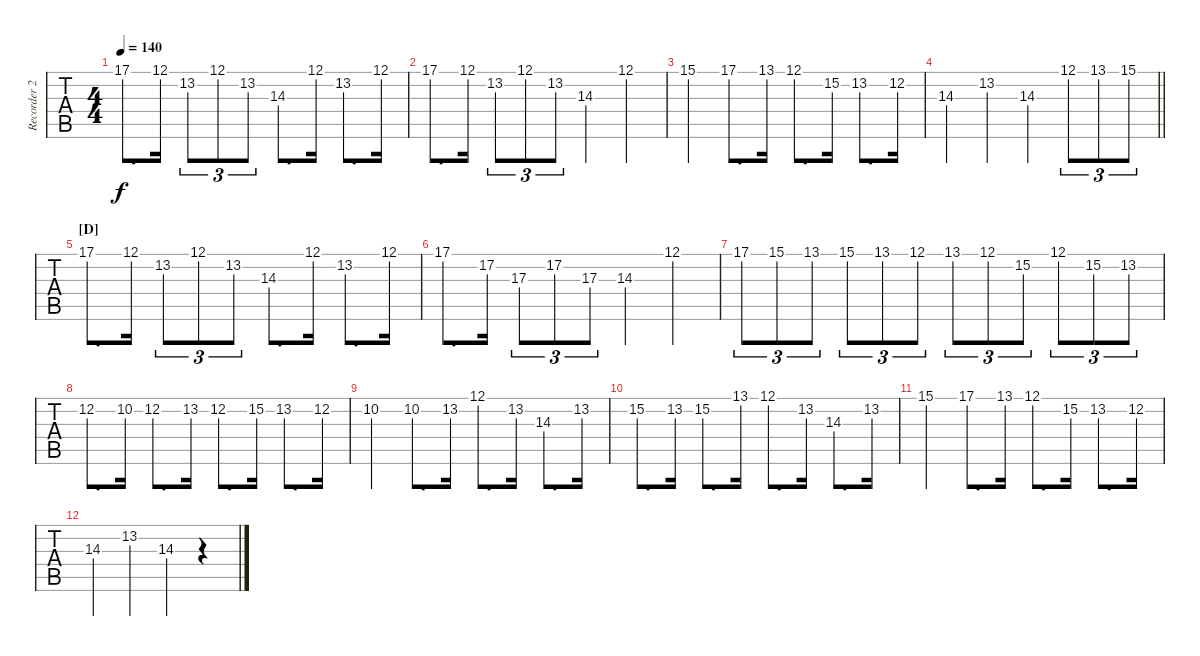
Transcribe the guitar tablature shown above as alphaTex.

\track ("Recorder 2" "Recorder 2") {instrument flute}
\staff {tabs}
\tuning (E4 B3 G3 D3 A2 E2) {hide}
\ts (4 4)
\tempo 140
\clef g2
\ks c
17.1.8{d dy f} 12.1.16 13.2.8{tu (3 2)} 12.1.8{tu (3 2)} 13.2.8{tu (3 2)} 14.3.8{d} 12.1.16 13.2.8{d} 12.1.16 |
17.1.8{d} 12.1.16 13.2.8{tu (3 2)} 12.1.8{tu (3 2)} 13.2.8{tu (3 2)} 14.3.4 12.1.4 |
15.1.4 17.1.8{d} 13.1.16 12.1.8{d} 15.2.16 13.2.8{d} 12.2.16 |
\barLineRight lightlight
14.3.4 13.2.4 14.3.4 12.1.8{tu (3 2)} 13.1.8{tu (3 2)} 15.1.8{tu (3 2)} |
\section ("" "[D]")
17.1.8{d} 12.1.16 13.2.8{tu (3 2)} 12.1.8{tu (3 2)} 13.2.8{tu (3 2)} 14.3.8{d} 12.1.16 13.2.8{d} 12.1.16 |
17.1.8{d} 17.2.16 17.3.8{tu (3 2)} 17.2.8{tu (3 2)} 17.3.8{tu (3 2)} 14.3.4 12.1.4 |
17.1.8{tu (3 2)} 15.1.8{tu (3 2)} 13.1.8{tu (3 2)} 15.1.8{tu (3 2)} 13.1.8{tu (3 2)} 12.1.8{tu (3 2)} 13.1.8{tu (3 2)} 12.1.8{tu (3 2)} 15.2.8{tu (3 2)} 12.1.8{tu (3 2)} 15.2.8{tu (3 2)} 13.2.8{tu (3 2)} |
12.2.8{d beam Up} 10.2.16{beam Up} 12.2.8{d} 13.2.16 12.2.8{d} 15.2.16 13.2.8{d} 12.2.16 |
10.2.4{beam Up} 10.2.8{d} 13.2.16 12.1.8{d} 13.2.16 14.3.8{d beam Down} 13.2.16{beam Down} |
15.2.8{d} 13.2.16 15.2.8{d} 13.1.16 12.1.8{d} 13.2.16 14.3.8{d} 13.2.16 |
15.1.4 17.1.8{d} 13.1.16 12.1.8{d} 15.2.16 13.2.8{d} 12.2.16 |
14.3.4 13.2.4 14.3.4 r.4
